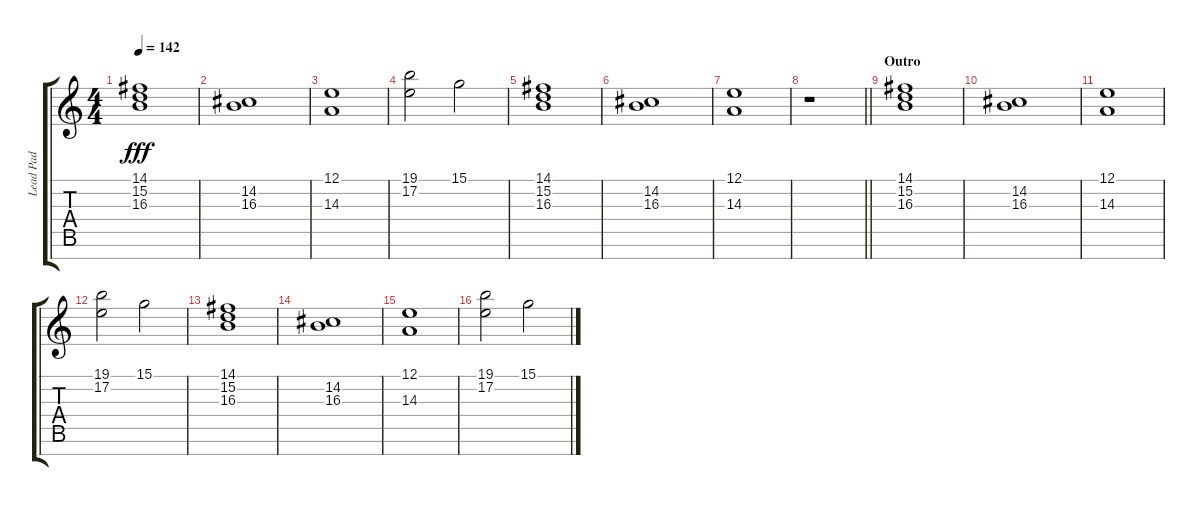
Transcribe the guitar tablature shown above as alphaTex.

\track ("Lead Pad" "Lead Pad") {instrument lead2sawtooth}
\staff {score tabs}
\tuning (E4 B3 G3 D3 A2 E2 B1) {hide}
\ts (4 4)
\tempo 142
\clef g2
\ks c
(14.1 15.2 16.3).1{dy fff} |
(14.2 16.3).1 |
(12.1 14.3).1 |
(19.1 17.2).2 15.1.2 |
(14.1 15.2 16.3).1 |
(14.2 16.3).1 |
(12.1 14.3).1 |
\barLineRight lightlight
r.1 |
\section ("" "Outro")
(14.1 15.2 16.3).1 |
(14.2 16.3).1 |
(12.1 14.3).1 |
(19.1 17.2).2 15.1.2 |
(14.1 15.2 16.3).1 |
(14.2 16.3).1 |
(12.1 14.3).1 |
(19.1 17.2).2 15.1.2
